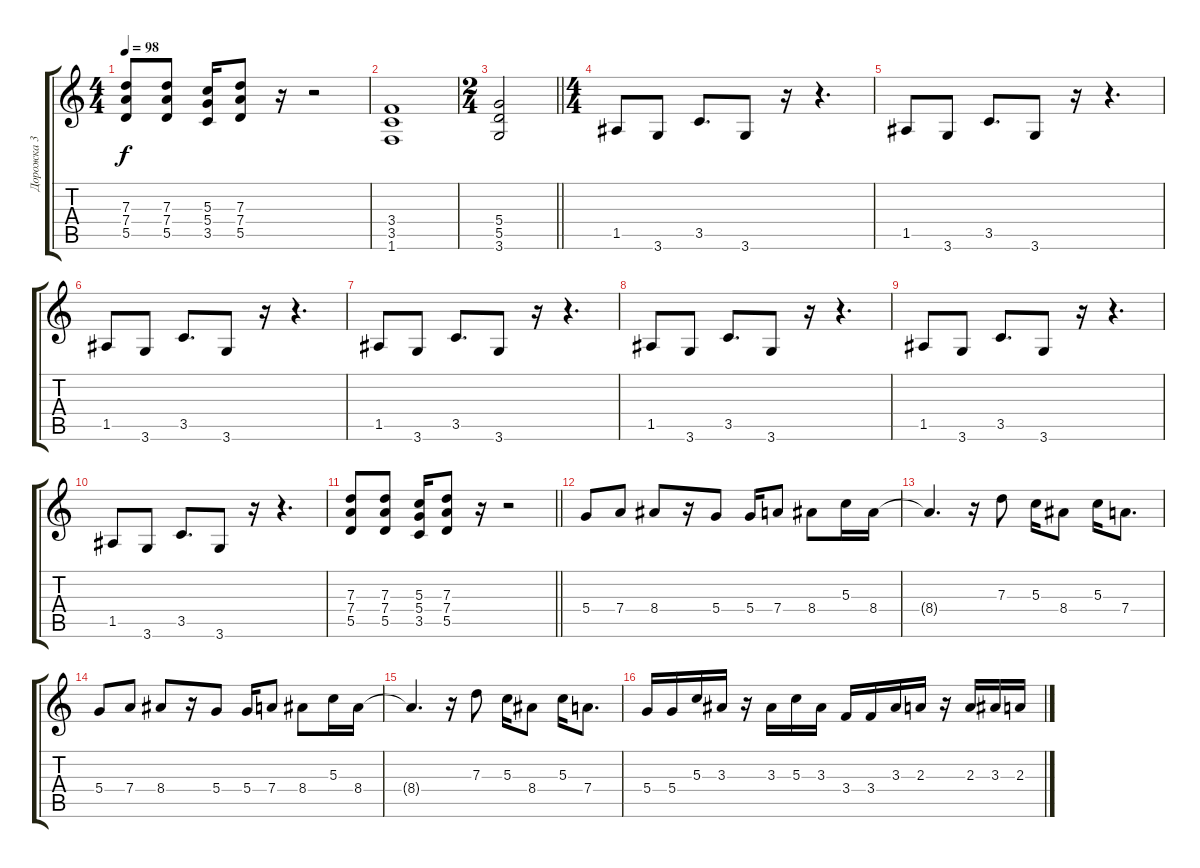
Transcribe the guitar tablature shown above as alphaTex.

\track ("Дорожка 3" "Дорожка 3") {instrument distortionguitar}
\staff {score tabs}
\tuning (E4 B3 G3 D3 A2 E2) {hide}
\ts (4 4)
\tempo 98
\clef g2
\ks c
(7.3 7.4 5.5).8{dy f} (7.3 7.4 5.5).8 (5.3 5.4 3.5).16 (7.3 7.4 5.5).8 r.16 r.2 |
(3.4 3.5 1.6).1 |
\ts (2 4)
\barLineRight lightlight
(5.4 5.5 3.6).2 |
\ts (4 4)
1.5.8 3.6.8 3.5.8{d} 3.6.8 r.16 r.4{d} |
1.5.8 3.6.8 3.5.8{d} 3.6.8 r.16 r.4{d} |
1.5.8 3.6.8 3.5.8{d} 3.6.8 r.16 r.4{d} |
1.5.8 3.6.8 3.5.8{d} 3.6.8 r.16 r.4{d} |
1.5.8 3.6.8 3.5.8{d} 3.6.8 r.16 r.4{d} |
1.5.8 3.6.8 3.5.8{d} 3.6.8 r.16 r.4{d} |
1.5.8 3.6.8 3.5.8{d} 3.6.8 r.16 r.4{d} |
\barLineRight lightlight
(7.3 7.4 5.5).8 (7.3 7.4 5.5).8 (5.3 5.4 3.5).16 (7.3 7.4 5.5).8 r.16 r.2 |
5.4.8 7.4.8 8.4.8 r.16 5.4.8 5.4.16 7.4.8 8.4.8 5.3.16 8.4.16 |
8.4{t}.4{d} r.16 7.3.8 5.3.16 8.4.8 5.3.16 7.4.8{d} |
5.4.8 7.4.8 8.4.8 r.16 5.4.8 5.4.16 7.4.8 8.4.8 5.3.16 8.4.16 |
8.4{t}.4{d} r.16 7.3.8 5.3.16 8.4.8 5.3.16 7.4.8{d} |
5.4.16 5.4.16 5.3.16 3.3.16 r.16 3.3.16 5.3.16 3.3.16 3.4.16 3.4.16 3.3.16 2.3.16 r.16 2.3.16 3.3.16 2.3.16
